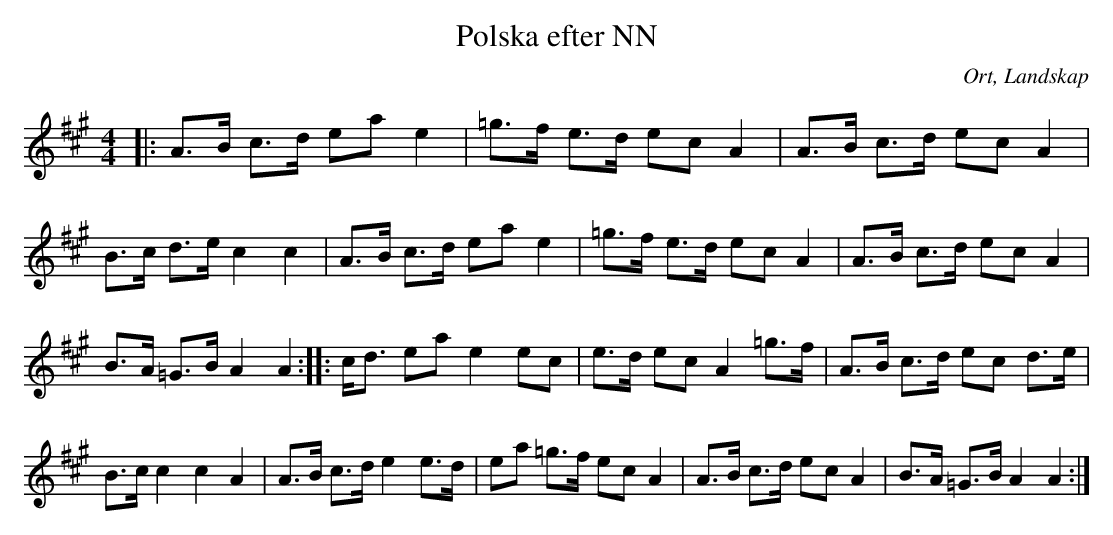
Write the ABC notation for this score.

X:1
T:Polska efter NN
O:Ort, Landskap
M:4/4
L:1/16
K:A
|: A3B c3d e2a2 e4 | =g3f e3d e2c2 A4 | A3B c3d e2c2 A4 |B3c d3e c4 c4  | A3B c3d e2a2 e4 | =g3f e3d e2c2 A4 | A3B c3d e2c2 A4 |B3A =G3B A4 A4:|: cd3 e2a2 e4 e2c2 |  e3d e2c2 A4 =g3f| A3B c3d e2c2  d3e|B3c  c4 c4 A4  | A3B c3d e4 e3d | e2a2 =g3f  e2c2 A4 | A3B c3d e2c2 A4 |B3A =G3B A4 A4 :|
